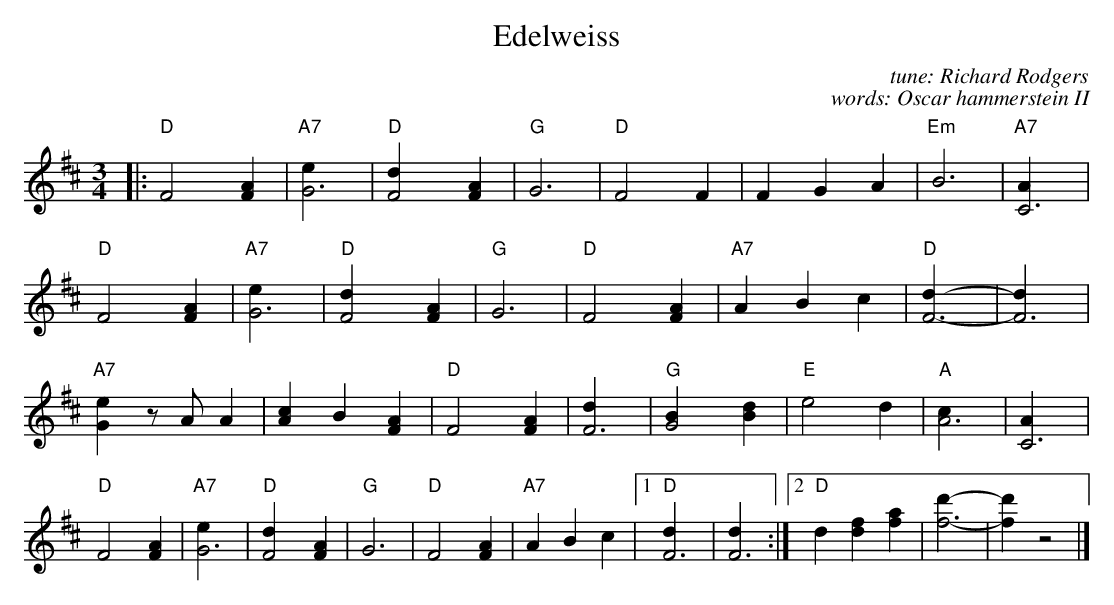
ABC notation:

X:1
T:Edelweiss
C: tune: Richard Rodgers
C: words: Oscar hammerstein II
M:3/4
L:1/4
K:D
|: "D"F2[FA] | "A7"[G3e] | "D"[F2d][FA] | "G"G3 |\
   "D"F2F    |     FGA   | "Em"B3       | "A7"[C3A] |
   "D"F2[FA] | "A7"[G3e] | "D"[F2d][FA] | "G"G3 |\
   "D"F2[FA] | "A7"ABc   | "D"[F3d]-|[F3d] |
  "A7"[Ge] z/A/ A | [Ac]B[FA] | "D"F2[FA] | [F3d] |\
   "G"[G2B][Bd] | "E"e2d | "A"[A3c] | [C3A] |
   "D"F2[FA] | "A7"[G3e] | "D"[F2d][FA] | "G"G3 |\
   "D"F2[FA] | "A7"ABc \
 |1 "D"[F3d] | [F3d] :|2 "D"d[df][fa] | [f3d']-|[fd'] z2 |]
